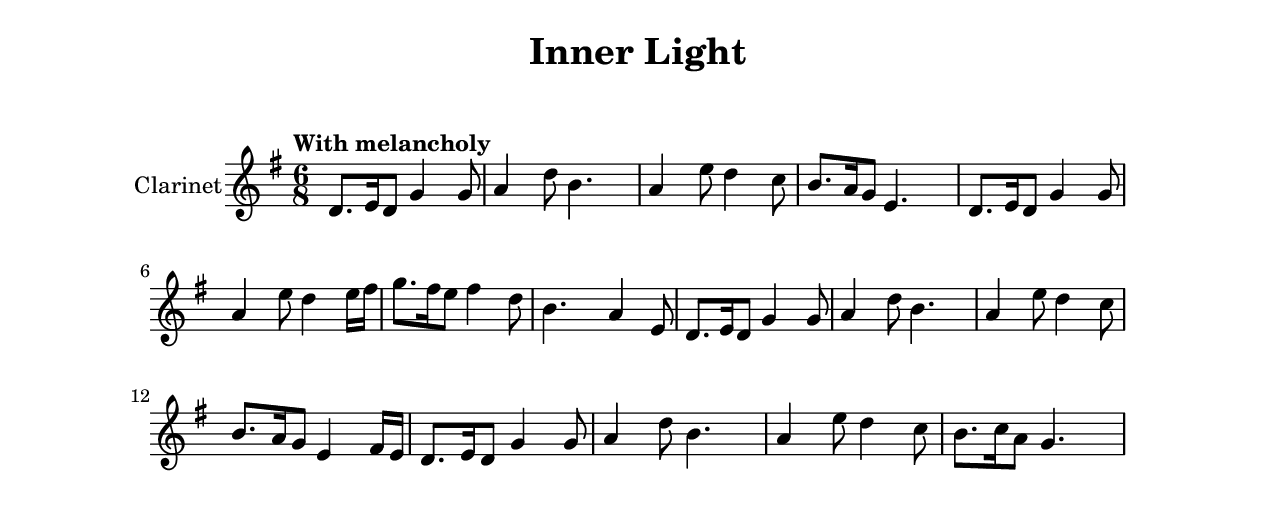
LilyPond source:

\include "globals.ly"

\header {
    title = "Inner Light"
}

melody = \relative c' {
    \key g \major
    \time 6/8
    d8. e16 d8 g4 g8    | a4 d8 b4.         | a4 e'8 d4 c8          | b8. a16 g8 e4.            |
    d8. e16 d8 g4 g8    | a4 e'8 d4 e16 fs  | g8. fs16 e8 fs4 d8    | b4. a4 e8                 |
    d8. e16 d8 g4 g8    | a4 d8 b4.         | a4 e'8 d4 c8          | b8. a16 g8 e4 fs16 e16    |
    d8. e16 d8 g4 g8    | a4 d8 b4.         | a4 e'8 d4 c8          | b8. c16 a8 g4.            |
}

\book {
    \score {
        \new Staff \with {
            instrumentName = "Clarinet"
        } {
            \tempo "With melancholy"
            \melody
        }
    }
}
